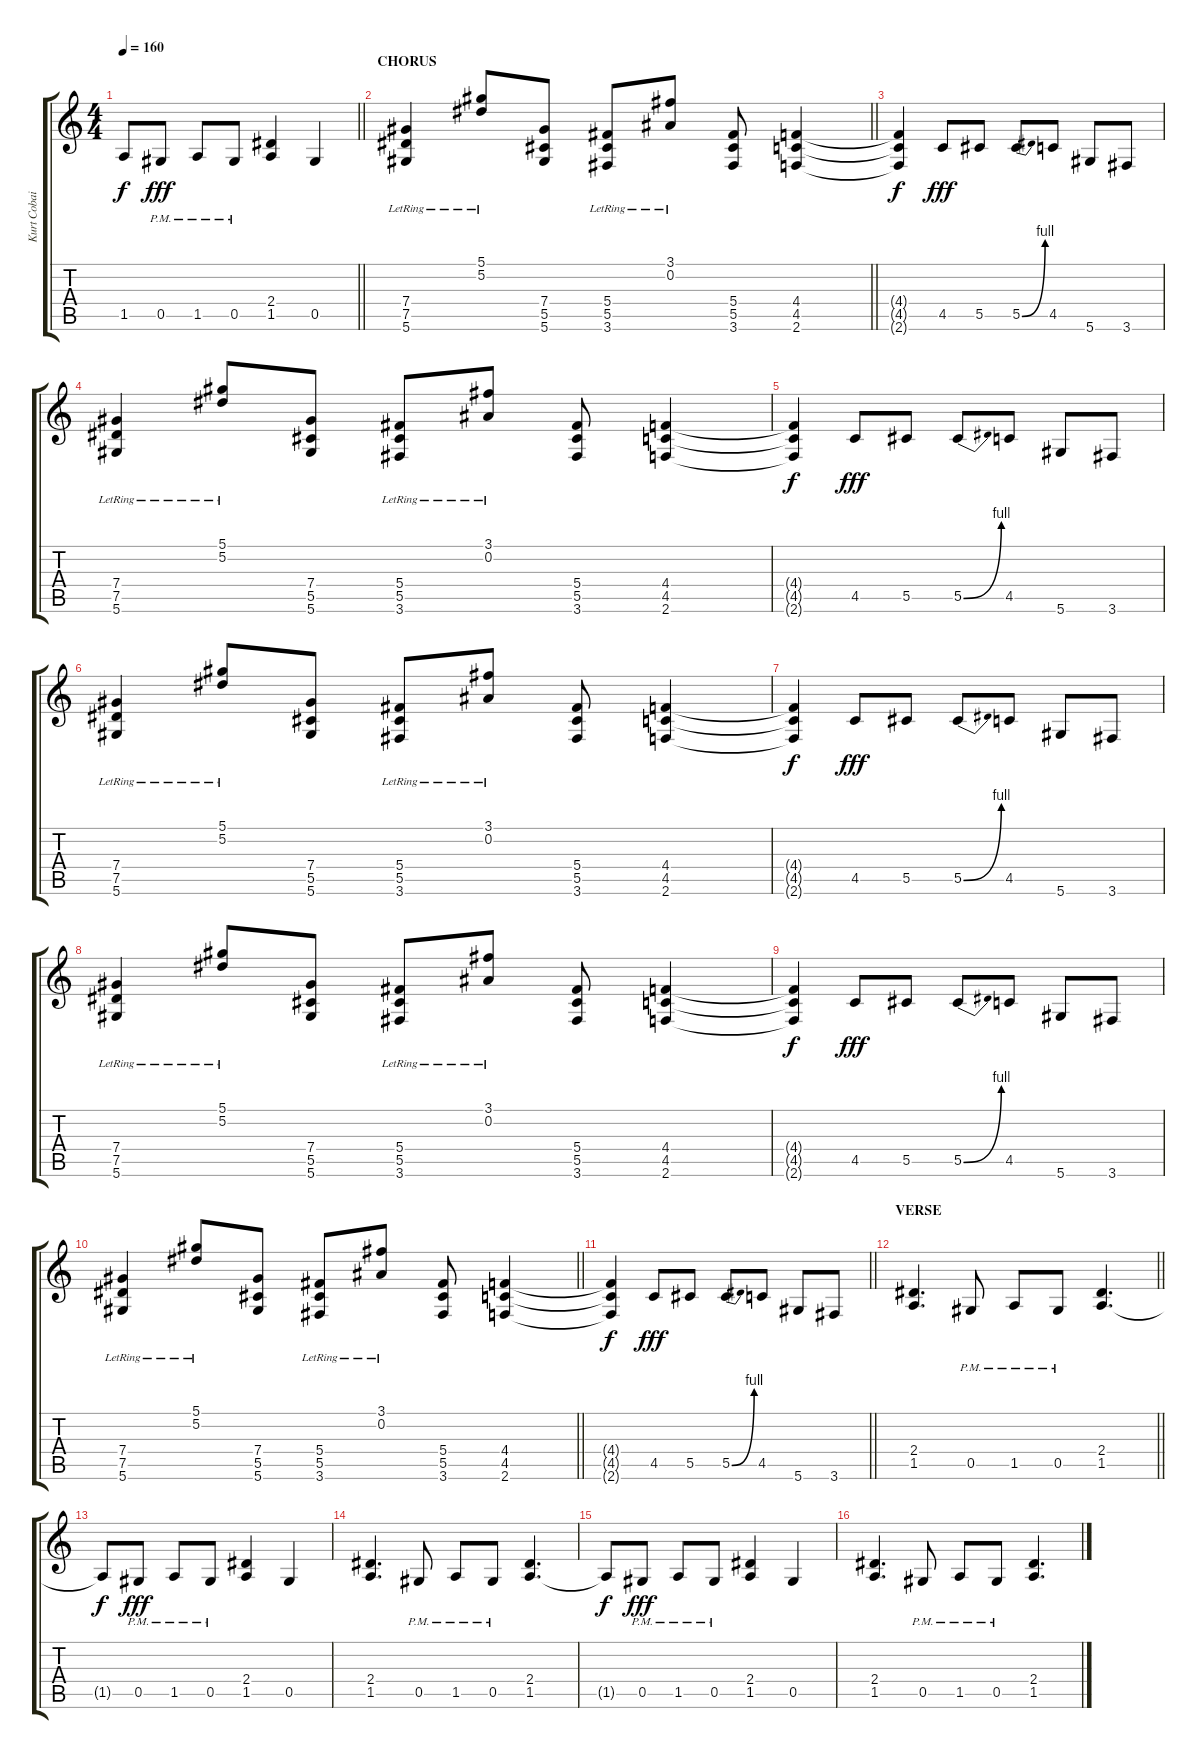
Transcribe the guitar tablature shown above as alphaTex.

\track ("Kurt Cobain" "Kurt Cobai") {instrument distortionguitar}
\staff {score tabs}
\tuning (Eb4 Bb3 Gb3 Db3 Ab2 Eb2) {hide}
\ts (4 4)
\tempo 160
\clef g2
\barLineRight lightlight
\ks c
1.5{t}.8{dy f} 0.5{pm}.8{dy fff} 1.5{pm}.8 0.5{pm}.8 (2.4 1.5).4 0.5.4 |
\section ("" "CHORUS")
\barLineRight lightlight
(7.4{lr} 7.5{lr} 5.6{lr}).4 (5.1{lr} 5.2{lr}).8 (7.4 5.5 5.6).8 (5.4{lr} 5.5{lr} 3.6{lr}).8 (3.1{lr} 0.2{lr}).8 (5.4 5.5 3.6).8 (4.4 4.5 2.6).4 |
(4.4{t} 4.5{t} 2.6{t}).4{dy f} 4.5.8{dy fff} 5.5.8 5.5{be (bend 0 0 60 4)}.8 4.5.8 5.6.8 3.6.8 |
(7.4{lr} 7.5{lr} 5.6{lr}).4 (5.1{lr} 5.2{lr}).8 (7.4 5.5 5.6).8 (5.4{lr} 5.5{lr} 3.6{lr}).8 (3.1{lr} 0.2{lr}).8 (5.4 5.5 3.6).8 (4.4 4.5 2.6).4 |
(4.4{t} 4.5{t} 2.6{t}).4{dy f} 4.5.8{dy fff} 5.5.8 5.5{be (bend 0 0 60 4)}.8 4.5.8 5.6.8 3.6.8 |
(7.4{lr} 7.5{lr} 5.6{lr}).4 (5.1{lr} 5.2{lr}).8 (7.4 5.5 5.6).8 (5.4{lr} 5.5{lr} 3.6{lr}).8 (3.1{lr} 0.2{lr}).8 (5.4 5.5 3.6).8 (4.4 4.5 2.6).4 |
(4.4{t} 4.5{t} 2.6{t}).4{dy f} 4.5.8{dy fff} 5.5.8 5.5{be (bend 0 0 60 4)}.8 4.5.8 5.6.8 3.6.8 |
(7.4{lr} 7.5{lr} 5.6{lr}).4 (5.1{lr} 5.2{lr}).8 (7.4 5.5 5.6).8 (5.4{lr} 5.5{lr} 3.6{lr}).8 (3.1{lr} 0.2{lr}).8 (5.4 5.5 3.6).8 (4.4 4.5 2.6).4 |
(4.4{t} 4.5{t} 2.6{t}).4{dy f} 4.5.8{dy fff} 5.5.8 5.5{be (bend 0 0 60 4)}.8 4.5.8 5.6.8 3.6.8 |
\barLineRight lightlight
(7.4{lr} 7.5{lr} 5.6{lr}).4 (5.1{lr} 5.2{lr}).8 (7.4 5.5 5.6).8 (5.4{lr} 5.5{lr} 3.6{lr}).8 (3.1{lr} 0.2{lr}).8 (5.4 5.5 3.6).8 (4.4 4.5 2.6).4 |
\barLineRight lightlight
(4.4{t} 4.5{t} 2.6{t}).4{dy f} 4.5.8{dy fff} 5.5.8 5.5{be (bend 0 0 60 4)}.8 4.5.8 5.6.8 3.6.8 |
\section ("" "VERSE")
\barLineRight lightlight
(2.4 1.5).4{d} 0.5{pm}.8 1.5{pm}.8 0.5{pm}.8 (2.4 1.5).4{d} |
1.5{t}.8{dy f} 0.5{pm}.8{dy fff} 1.5{pm}.8 0.5{pm}.8 (2.4 1.5).4 0.5.4 |
(2.4 1.5).4{d} 0.5{pm}.8 1.5{pm}.8 0.5{pm}.8 (2.4 1.5).4{d} |
1.5{t}.8{dy f} 0.5{pm}.8{dy fff} 1.5{pm}.8 0.5{pm}.8 (2.4 1.5).4 0.5.4 |
(2.4 1.5).4{d} 0.5{pm}.8 1.5{pm}.8 0.5{pm}.8 (2.4 1.5).4{d}
